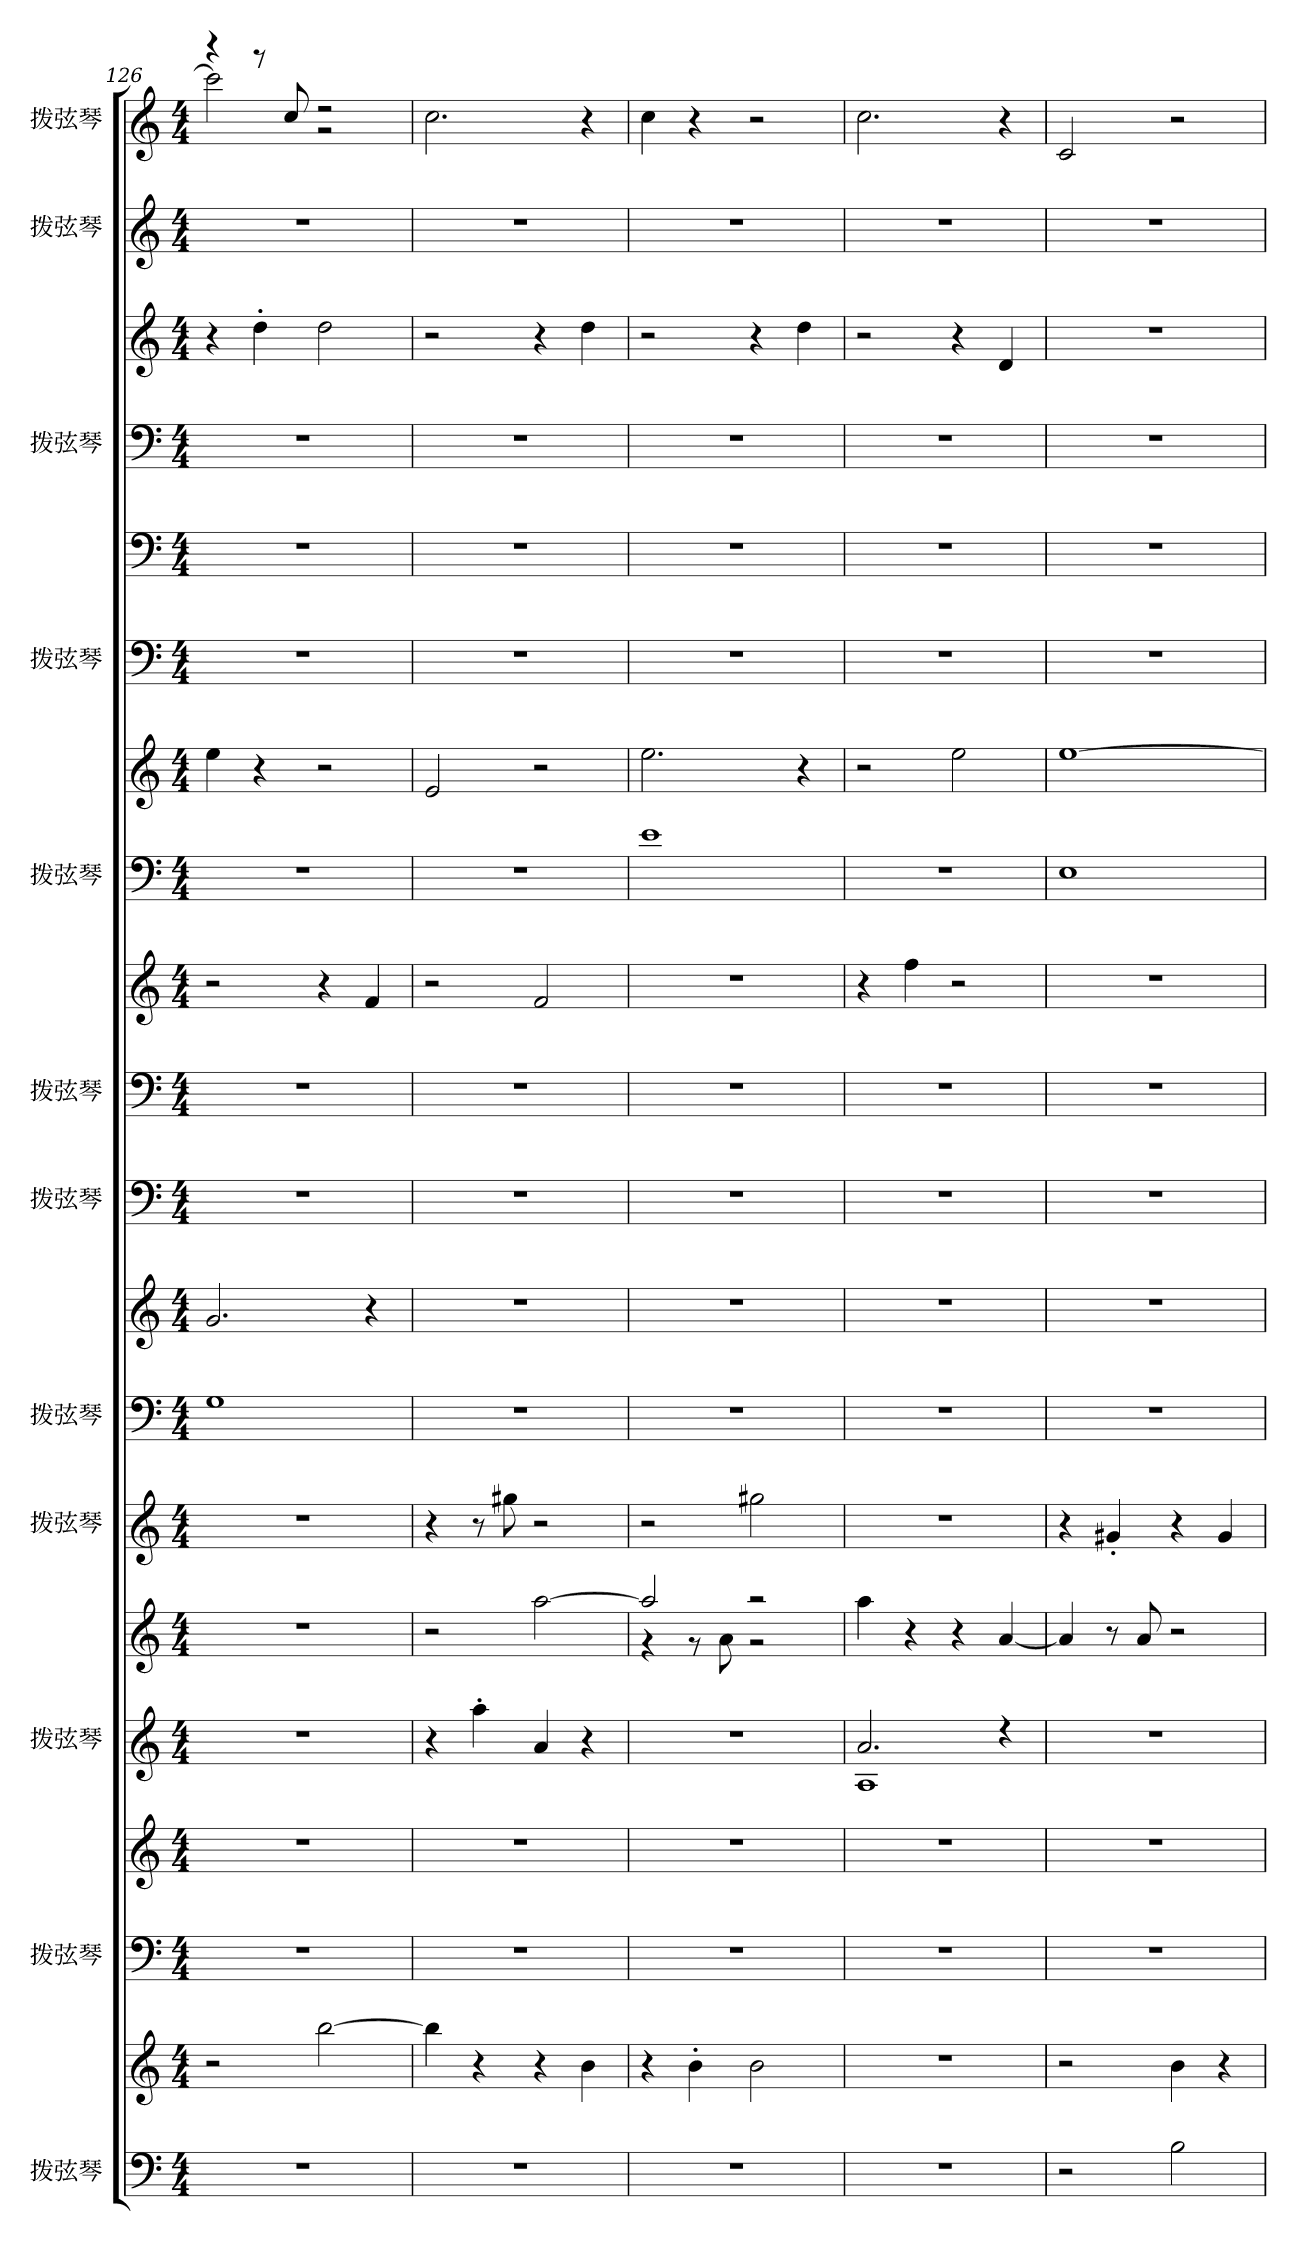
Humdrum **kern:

**kern	**kern	**kern	**kern	**kern	**kern	**kern	**kern	**kern	**kern	**kern	**kern	**kern	**kern	**kern	**kern	**kern	**kern	**kern	**kern
*part12	*part12	*part11	*part11	*part10	*part10	*part9	*part8	*part8	*part7	*part6	*part6	*part5	*part5	*part4	*part4	*part3	*part3	*part2	*part1
*staff20	*staff19	*staff18	*staff17	*staff16	*staff15	*staff14	*staff13	*staff12	*staff11	*staff10	*staff9	*staff8	*staff7	*staff6	*staff5	*staff4	*staff3	*staff2	*staff1
*I"拨弦琴	*	*I"拨弦琴	*	*I"拨弦琴	*	*I"拨弦琴	*I"拨弦琴	*	*I"拨弦琴	*I"拨弦琴	*	*I"拨弦琴	*	*I"拨弦琴	*	*I"拨弦琴	*	*I"拨弦琴	*I"拨弦琴
*clefF4	*clefG2	*clefF4	*clefG2	*clefG2	*clefG2	*clefG2	*clefF4	*clefG2	*clefF4	*clefF4	*clefG2	*clefF4	*clefG2	*clefF4	*clefF4	*clefF4	*clefG2	*clefG2	*clefG2
*k[]	*k[]	*k[]	*k[]	*k[]	*k[]	*k[]	*k[]	*k[]	*k[]	*k[]	*k[]	*k[]	*k[]	*k[]	*k[]	*k[]	*k[]	*k[]	*k[]
*M4/4	*M4/4	*M4/4	*M4/4	*M4/4	*M4/4	*M4/4	*M4/4	*M4/4	*M4/4	*M4/4	*M4/4	*M4/4	*M4/4	*M4/4	*M4/4	*M4/4	*M4/4	*M4/4	*M4/4
=126	=126	=126	=126	=126	=126	=126	=126	=126	=126	=126	=126	=126	=126	=126	=126	=126	=126	=126	=126
*	*	*	*	*	*	*	*	*	*	*	*	*	*	*	*	*	*	*	*^
1r	2r	1r	1r	1r	1r	1r	1G	2.g/	1r	1r	2r	1r	4ee\	1r	1r	1r	4r	1r	4r	2ccc\]
.	.	.	.	.	.	.	.	.	.	.	.	.	4r	.	.	.	4dd'\	.	8r	.
.	.	.	.	.	.	.	.	.	.	.	.	.	.	.	.	.	.	.	8cc/	.
.	[2bb\	.	.	.	.	.	.	.	.	.	4r	.	2r	.	.	.	2dd\	.	2r	2r
.	.	.	.	.	.	.	.	4r	.	.	4f/	.	.	.	.	.	.	.	.	.
*	*	*	*	*	*	*	*	*	*	*	*	*	*	*	*	*	*	*	*v	*v
=127	=127	=127	=127	=127	=127	=127	=127	=127	=127	=127	=127	=127	=127	=127	=127	=127	=127	=127	=127
1r	4bb\]	1r	1r	4r	2r	4r	1r	1r	1r	1r	2r	1r	2e/	1r	1r	1r	2r	1r	2.cc\
.	4r	.	.	4aa'\	.	8r	.	.	.	.	.	.	.	.	.	.	.	.	.
.	.	.	.	.	.	8gg#X\	.	.	.	.	.	.	.	.	.	.	.	.	.
.	4r	.	.	4a/	[2aa\	2r	.	.	.	.	2f/	.	2r	.	.	.	4r	.	.
.	4b\	.	.	4r	.	.	.	.	.	.	.	.	.	.	.	.	4dd\	.	4r
!!LO:PB:g=z
=128	=128	=128	=128	=128	=128	=128	=128	=128	=128	=128	=128	=128	=128	=128	=128	=128	=128	=128	=128
*	*	*	*	*	*^	*	*	*	*	*	*	*	*	*	*	*	*	*	*
1r	4r	1r	1r	1r	2aa/]	4r	2r	1r	1r	1r	1r	1r	1e	2.ee\	1r	1r	1r	2r	1r	4cc\
.	4b'\	.	.	.	.	8r	.	.	.	.	.	.	.	.	.	.	.	.	.	4r
.	.	.	.	.	.	8a\	.	.	.	.	.	.	.	.	.	.	.	.	.	.
.	2b\	.	.	.	2r	2r	2gg#X\	.	.	.	.	.	.	.	.	.	.	4r	.	2r
.	.	.	.	.	.	.	.	.	.	.	.	.	.	4r	.	.	.	4dd\	.	.
*	*	*	*	*	*v	*v	*	*	*	*	*	*	*	*	*	*	*	*	*	*
=129	=129	=129	=129	=129	=129	=129	=129	=129	=129	=129	=129	=129	=129	=129	=129	=129	=129	=129	=129
*	*	*	*	*^	*	*	*	*	*	*	*	*	*	*	*	*	*	*	*
1r	1r	1r	1r	2.a/	1A	4aa\	1r	1r	1r	1r	1r	4r	1r	2r	1r	1r	1r	2r	1r	2.cc\
.	.	.	.	.	.	4r	.	.	.	.	.	4ff\	.	.	.	.	.	.	.	.
.	.	.	.	.	.	4r	.	.	.	.	.	2r	.	2ee\	.	.	.	4r	.	.
.	.	.	.	4r	.	[4a/	.	.	.	.	.	.	.	.	.	.	.	4d/	.	4r
*	*	*	*	*v	*v	*	*	*	*	*	*	*	*	*	*	*	*	*	*	*
=130	=130	=130	=130	=130	=130	=130	=130	=130	=130	=130	=130	=130	=130	=130	=130	=130	=130	=130	=130
2r	2r	1r	1r	1r	4a/]	4r	1r	1r	1r	1r	1r	1E	[1ee	1r	1r	1r	1r	1r	2c/
.	.	.	.	.	8r	4g#X'/	.	.	.	.	.	.	.	.	.	.	.	.	.
.	.	.	.	.	8a/	.	.	.	.	.	.	.	.	.	.	.	.	.	.
2B\	4b\	.	.	.	2r	4r	.	.	.	.	.	.	.	.	.	.	.	.	2r
.	4r	.	.	.	.	4g#/	.	.	.	.	.	.	.	.	.	.	.	.	.
=	=	=	=	=	=	=	=	=	=	=	=	=	=	=	=	=	=	=	=
*-	*-	*-	*-	*-	*-	*-	*-	*-	*-	*-	*-	*-	*-	*-	*-	*-	*-	*-	*-
